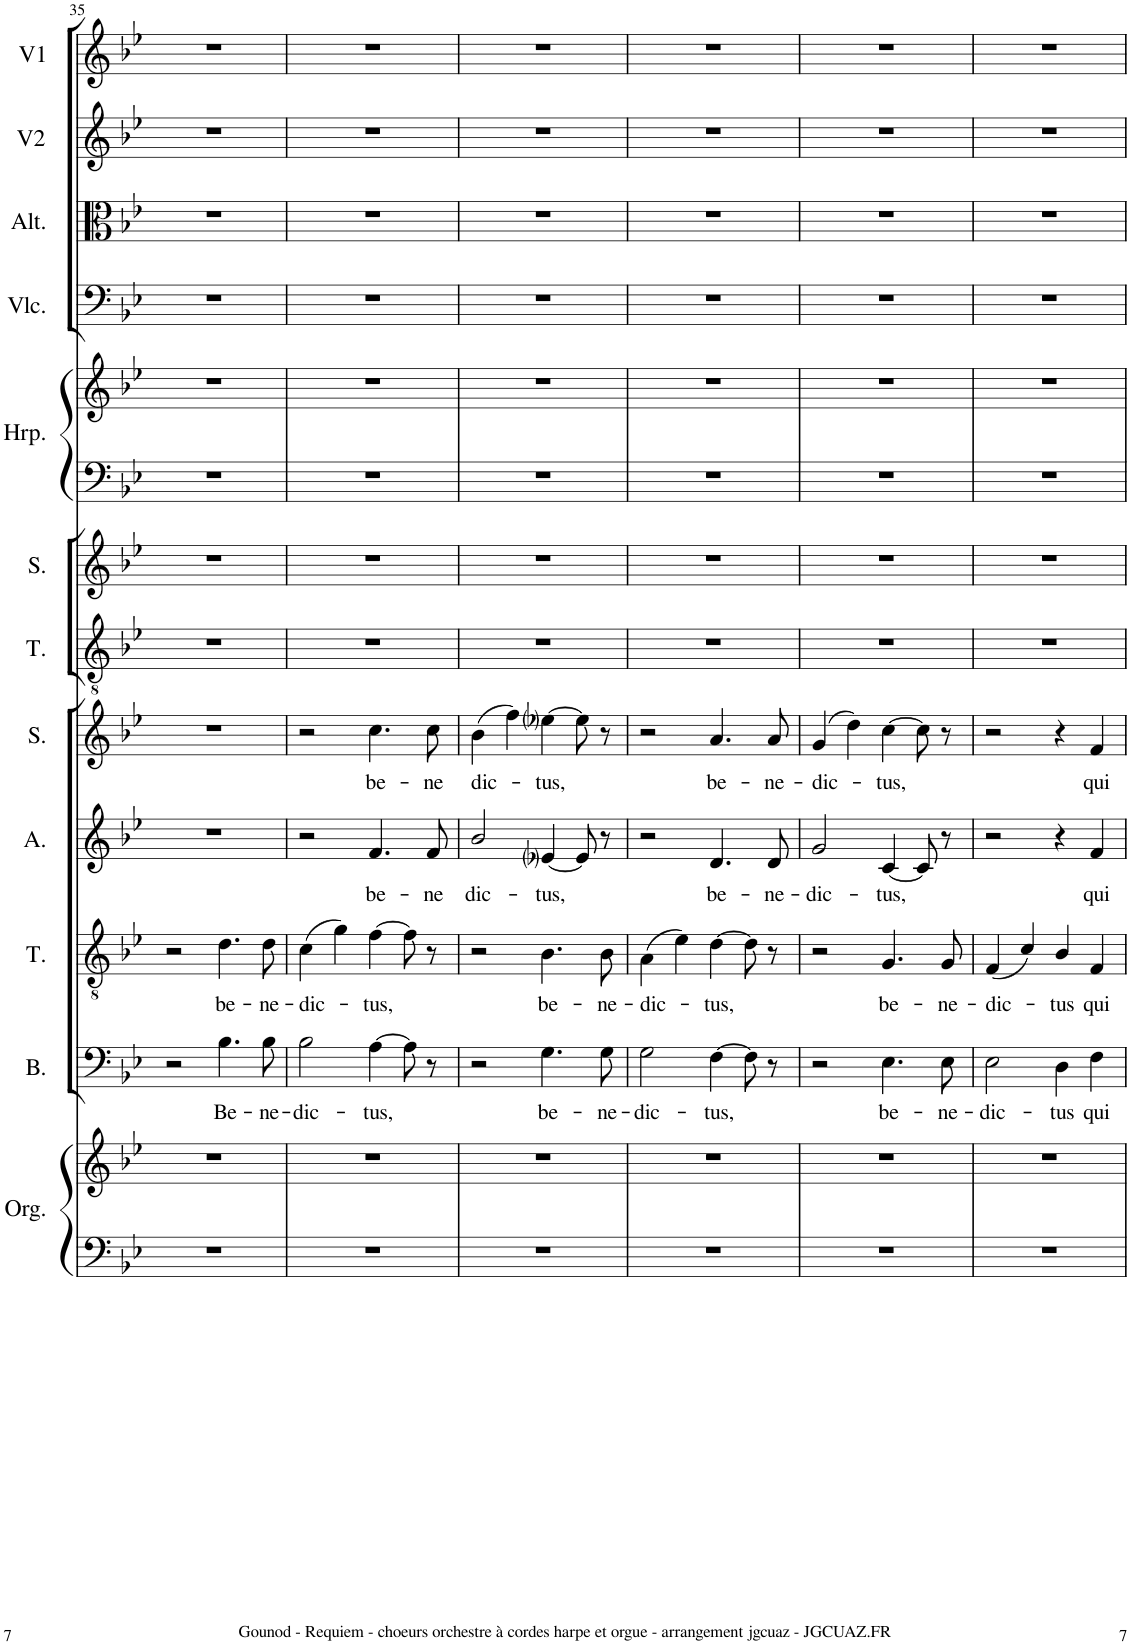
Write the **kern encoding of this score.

**kern	**kern	**kern	**text	**kern	**text	**kern	**text	**kern	**text	**kern	**kern	**kern	**kern	**kern	**kern	**kern	**kern
*part12	*part12	*part11	*part11	*part10	*part10	*part9	*part9	*part8	*part8	*part7	*part6	*part5	*part5	*part4	*part3	*part2	*part1
*staff14	*staff13	*staff12	*staff12	*staff11	*staff11	*staff10	*staff10	*staff9	*staff9	*staff8	*staff7	*staff6	*staff5	*staff4	*staff3	*staff2	*staff1
*I"Orgue	*	*I"Bass	*	*I"Ténor	*	*I"Alto	*	*I"Soprano	*	*I"Ténor Solo	*I"Soprano Solo	*I"Harpe	*	*I"Violoncelle	*I"Alto	*I"Violon 2	*I"Violon 1
*I'Org.	*	*I'B.	*	*I'T.	*	*I'A.	*	*I'S.	*	*I'T.	*I'S.	*I'Hrp.	*	*I'Vlc.	*I'Alt.	*I'V2	*I'V1
!!LO:PB:g=z
*clefF4	*clefG2	*clefF4	*	*clefGv2	*	*clefG2	*	*clefG2	*	*clefGv2	*clefG2	*clefF4	*clefG2	*clefF4	*clefC3	*clefG2	*clefG2
*k[b-e-]	*k[b-e-]	*k[b-e-]	*	*k[b-e-]	*	*k[b-e-]	*	*k[b-e-]	*	*k[b-e-]	*k[b-e-]	*k[b-e-]	*k[b-e-]	*k[b-e-]	*k[b-e-]	*k[b-e-]	*k[b-e-]
*M4/4	*M4/4	*M4/4	*	*M4/4	*	*M4/4	*	*M4/4	*	*M4/4	*M4/4	*M4/4	*M4/4	*M4/4	*M4/4	*M4/4	*M4/4
=35	=35	=35	=35	=35	=35	=35	=35	=35	=35	=35	=35	=35	=35	=35	=35	=35	=35
1r	1r	2r	.	2r	.	1r	.	1r	.	1r	1r	1r	1r	1r	1r	1r	1r
!	!	!	!LO:LY:b	!	!LO:LY:b	!	!	!	!	!	!	!	!	!	!	!	!
.	.	4.B-\	Be-	4.d\	be-	.	.	.	.	.	.	.	.	.	.	.	.
!	!	!	!LO:LY:b	!	!LO:LY:b	!	!	!	!	!	!	!	!	!	!	!	!
.	.	8B-\	-ne-	8d\	-ne-	.	.	.	.	.	.	.	.	.	.	.	.
=36	=36	=36	=36	=36	=36	=36	=36	=36	=36	=36	=36	=36	=36	=36	=36	=36	=36
!	!	!	!LO:LY:b	!	!LO:LY:b	!	!	!	!	!	!	!	!	!	!	!	!
1r	1r	2B-\	-dic-	(4c\	-dic-	2r	.	2r	.	1r	1r	1r	1r	1r	1r	1r	1r
.	.	.	.	4g\)	.	.	.	.	.	.	.	.	.	.	.	.	.
!	!	!	!LO:LY:b	!	!LO:LY:b	!	!LO:LY:b	!	!LO:LY:b	!	!	!	!	!	!	!	!
.	.	[4A\	-tus,	[4f\	-tus,	4.f/	be-	4.cc\	be-	.	.	.	.	.	.	.	.
.	.	8A\]	.	8f\]	.	.	.	.	.	.	.	.	.	.	.	.	.
!	!	!	!	!	!	!	!LO:LY:b	!	!LO:LY:b	!	!	!	!	!	!	!	!
.	.	8r	.	8r	.	8f/	-ne	8cc\	-ne	.	.	.	.	.	.	.	.
=37	=37	=37	=37	=37	=37	=37	=37	=37	=37	=37	=37	=37	=37	=37	=37	=37	=37
!	!	!	!	!	!	!	!LO:LY:b	!	!LO:LY:b	!	!	!	!	!	!	!	!
1r	1r	2r	.	2r	.	2b-/	dic-	(4b-\	dic-	1r	1r	1r	1r	1r	1r	1r	1r
.	.	.	.	.	.	.	.	4ff\)	.	.	.	.	.	.	.	.	.
!	!	!	!LO:LY:b	!	!LO:LY:b	!	!LO:LY:b	!	!LO:LY:b	!	!	!	!	!	!	!	!
.	.	4.G\	be-	4.B-\	be-	[4e-i/	-tus,	[4ee-i\	-tus,	.	.	.	.	.	.	.	.
.	.	.	.	.	.	8e-/]	.	8ee-\]	.	.	.	.	.	.	.	.	.
!	!	!	!LO:LY:b	!	!LO:LY:b	!	!	!	!	!	!	!	!	!	!	!	!
.	.	8G\	-ne-	8B-\	-ne-	8r	.	8r	.	.	.	.	.	.	.	.	.
=38	=38	=38	=38	=38	=38	=38	=38	=38	=38	=38	=38	=38	=38	=38	=38	=38	=38
!	!	!	!LO:LY:b	!	!LO:LY:b	!	!	!	!	!	!	!	!	!	!	!	!
1r	1r	2G\	-dic-	(4A\	-dic-	2r	.	2r	.	1r	1r	1r	1r	1r	1r	1r	1r
.	.	.	.	4e-\)	.	.	.	.	.	.	.	.	.	.	.	.	.
!	!	!	!LO:LY:b	!	!LO:LY:b	!	!LO:LY:b	!	!LO:LY:b	!	!	!	!	!	!	!	!
.	.	[4F\	-tus,	[4d\	-tus,	4.d/	be-	4.a/	be-	.	.	.	.	.	.	.	.
.	.	8F\]	.	8d\]	.	.	.	.	.	.	.	.	.	.	.	.	.
!	!	!	!	!	!	!	!LO:LY:b	!	!LO:LY:b	!	!	!	!	!	!	!	!
.	.	8r	.	8r	.	8d/	-ne-	8a/	-ne-	.	.	.	.	.	.	.	.
=39	=39	=39	=39	=39	=39	=39	=39	=39	=39	=39	=39	=39	=39	=39	=39	=39	=39
!	!	!	!	!	!	!	!LO:LY:b	!	!LO:LY:b	!	!	!	!	!	!	!	!
1r	1r	2r	.	2r	.	2g/	-dic-	(4g/	-dic-	1r	1r	1r	1r	1r	1r	1r	1r
.	.	.	.	.	.	.	.	4dd\)	.	.	.	.	.	.	.	.	.
!	!	!	!LO:LY:b	!	!LO:LY:b	!	!LO:LY:b	!	!LO:LY:b	!	!	!	!	!	!	!	!
.	.	4.E-\	be-	4.G/	be-	[4c/	-tus,	[4cc\	-tus,	.	.	.	.	.	.	.	.
.	.	.	.	.	.	8c/]	.	8cc\]	.	.	.	.	.	.	.	.	.
!	!	!	!LO:LY:b	!	!LO:LY:b	!	!	!	!	!	!	!	!	!	!	!	!
.	.	8E-\	-ne-	8G/	-ne-	8r	.	8r	.	.	.	.	.	.	.	.	.
=40	=40	=40	=40	=40	=40	=40	=40	=40	=40	=40	=40	=40	=40	=40	=40	=40	=40
!	!	!	!LO:LY:b	!	!LO:LY:b	!	!	!	!	!	!	!	!	!	!	!	!
1r	1r	2E-\	-dic-	(4F/	-dic-	2r	.	2r	.	1r	1r	1r	1r	1r	1r	1r	1r
.	.	.	.	4c/)	.	.	.	.	.	.	.	.	.	.	.	.	.
!	!	!	!LO:LY:b	!	!LO:LY:b	!	!	!	!	!	!	!	!	!	!	!	!
.	.	4D\	-tus	4B-/	-tus	4r	.	4r	.	.	.	.	.	.	.	.	.
!	!	!	!LO:LY:b	!	!LO:LY:b	!	!LO:LY:b	!	!LO:LY:b	!	!	!	!	!	!	!	!
.	.	4F\	qui	4F/	qui	4f/	qui	4f/	qui	.	.	.	.	.	.	.	.
=	=	=	=	=	=	=	=	=	=	=	=	=	=	=	=	=	=
*-	*-	*-	*-	*-	*-	*-	*-	*-	*-	*-	*-	*-	*-	*-	*-	*-	*-
